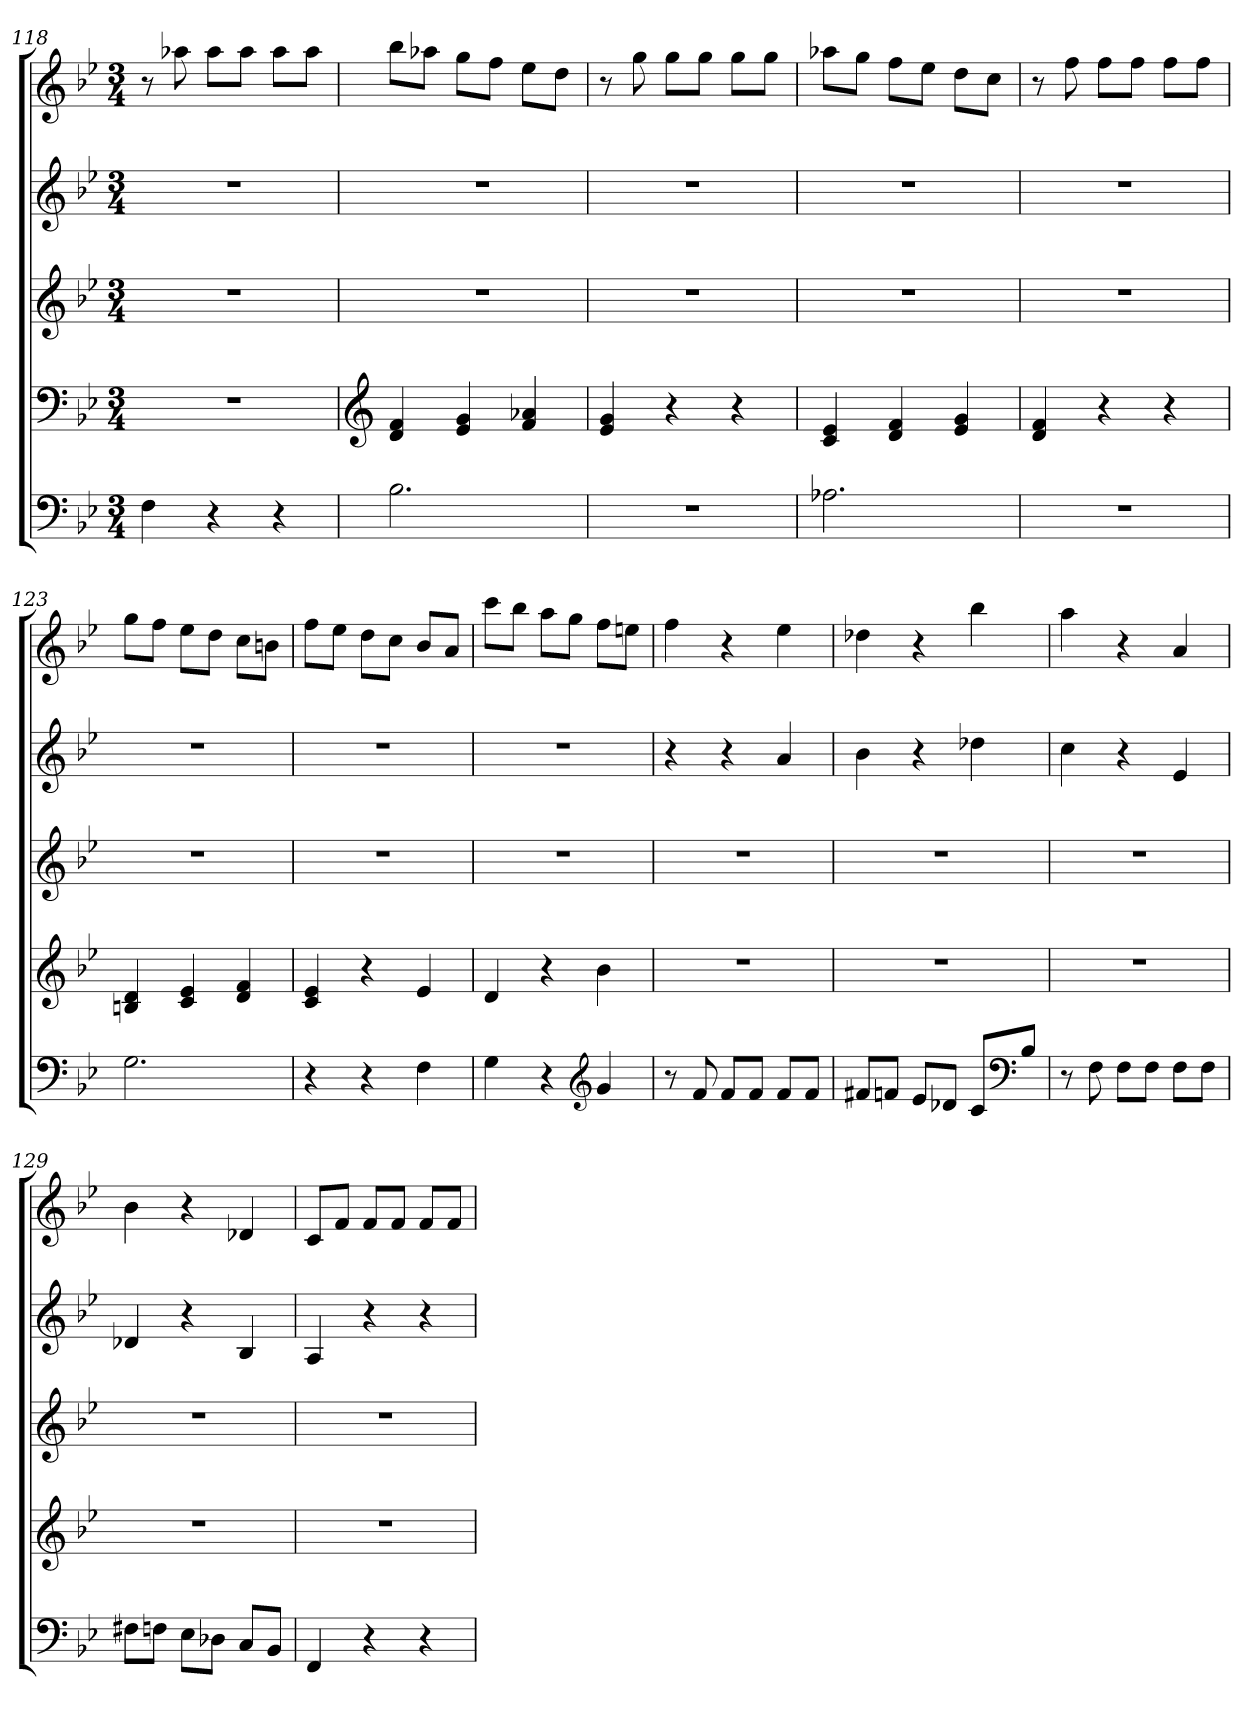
**kern	**kern	**kern	**kern	**kern
*part5	*part4	*part3	*part2	*part1
*staff5	*staff4	*staff3	*staff2	*staff1
*clefF4	*clefF4	*clefG2	*clefG2	*clefG2
*k[b-e-]	*k[b-e-]	*k[b-e-]	*k[b-e-]	*k[b-e-]
*M3/4	*M3/4	*M3/4	*M3/4	*M3/4
*MM176	*MM176	*MM176	*MM176	*MM176
=118	=118	=118	=118	=118
4F\	2.r	2.r	2.r	8r
.	.	.	.	8aa-X\
4r	.	.	.	8aa-\L
.	.	.	.	8aa-\J
4r	.	.	.	8aa-\L
.	.	.	.	8aa-\J
=119	=119	=119	=119	=119
*	*clefG2	*	*	*
2.B-\	4d/ 4f/	2.r	2.r	8bb-\L
.	.	.	.	8aa-X\J
.	4e-/ 4g/	.	.	8gg\L
.	.	.	.	8ff\J
.	4f/ 4a-X/	.	.	8ee-\L
.	.	.	.	8dd\J
=120	=120	=120	=120	=120
*	*	*	*	*MM176
2.r	4e-/ 4g/	2.r	2.r	8r
.	.	.	.	8gg\
.	4r	.	.	8gg\L
.	.	.	.	8gg\J
.	4r	.	.	8gg\L
.	.	.	.	8gg\J
=121	=121	=121	=121	=121
2.A-X\	4c/ 4e-/	2.r	2.r	8aa-X\L
.	.	.	.	8gg\J
.	4d/ 4f/	.	.	8ff\L
.	.	.	.	8ee-\J
.	4e-/ 4g/	.	.	8dd\L
.	.	.	.	8cc\J
!!LO:PB:g=z
=122	=122	=122	=122	=122
*	*	*	*	*MM176
2.r	4d/ 4f/	2.r	2.r	8r
.	.	.	.	8ff\
.	4r	.	.	8ff\L
.	.	.	.	8ff\J
.	4r	.	.	8ff\L
.	.	.	.	8ff\J
=123	=123	=123	=123	=123
2.G\	4Bn/ 4d/	2.r	2.r	8gg\L
.	.	.	.	8ff\J
.	4c/ 4e-/	.	.	8ee-\L
.	.	.	.	8dd\J
.	4d/ 4f/	.	.	8cc\L
.	.	.	.	8bn\J
=124	=124	=124	=124	=124
*	*	*	*	*MM176
4r	4c/ 4e-/	2.r	2.r	8ff\L
.	.	.	.	8ee-\J
4r	4r	.	.	8dd\L
.	.	.	.	8cc\J
4F\	4e-/	.	.	8b-/L
.	.	.	.	8a/J
=125	=125	=125	=125	=125
4G\	4d/	2.r	2.r	8ccc\L
.	.	.	.	8bb-\J
4r	4r	.	.	8aa\L
.	.	.	.	8gg\J
*clefG2	*	*	*	*
4g/	4b-\	.	.	8ff\L
.	.	.	.	8een\J
=126	=126	=126	=126	=126
*	*	*	*	*MM176
8r	2.r	2.r	4r	4ff\
8f/	.	.	.	.
8f/L	.	.	4r	4r
8f/J	.	.	.	.
8f/L	.	.	4a/	4ee-\
8f/J	.	.	.	.
!!LO:LB:g=z
=127	=127	=127	=127	=127
8f#X/L	2.r	2.r	4b-\	4dd-X\
8fn/J	.	.	.	.
8e-/L	.	.	4r	4r
8d-X/J	.	.	.	.
8c/L	.	.	4dd-X\	4bb-\
*clefF4	*	*	*	*
8B-/J	.	.	.	.
=128	=128	=128	=128	=128
8r	2.r	2.r	4cc\	4aa\
8F\	.	.	.	.
8F\L	.	.	4r	4r
8F\J	.	.	.	.
8F\L	.	.	4e-/	4a/
8F\J	.	.	.	.
=129	=129	=129	=129	=129
8F#X\L	2.r	2.r	4d-X/	4b-\
8Fn\J	.	.	.	.
8E-\L	.	.	4r	4r
8D-X\J	.	.	.	.
8C/L	.	.	4B-/	4d-X/
8BB-/J	.	.	.	.
=130	=130	=130	=130	=130
4FF/	2.r	2.r	4A/	8c/L
.	.	.	.	8f/J
4r	.	.	4r	8f/L
.	.	.	.	8f/J
4r	.	.	4r	8f/L
.	.	.	.	8f/J
=	=	=	=	=
*-	*-	*-	*-	*-
